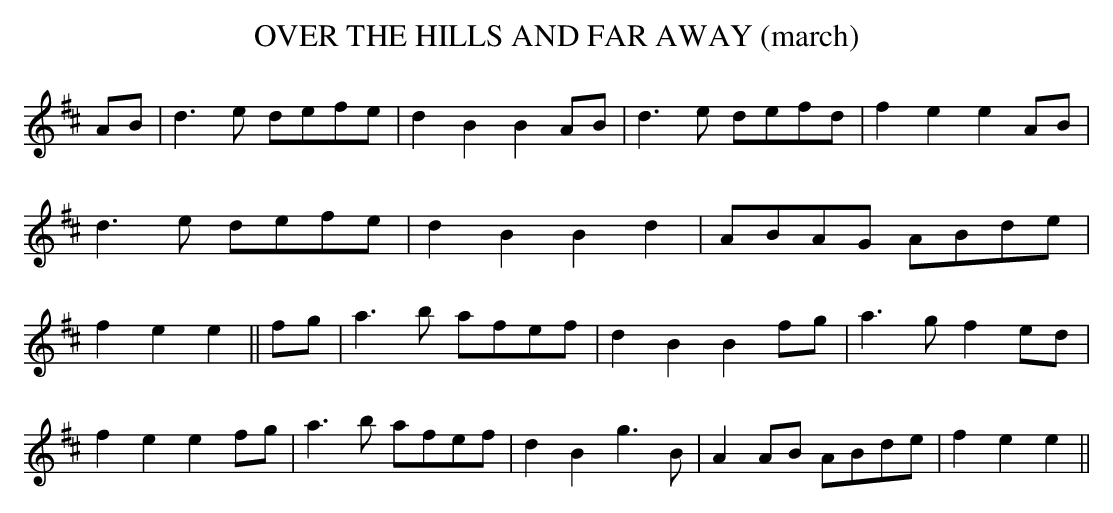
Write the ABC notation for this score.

X:1
T:OVER THE HILLS AND FAR AWAY (march)\
M:4/4\
L:1/8\
K:D\
AB|d3 e defe|d2 B2 B2 AB|d3 e defd|f2 e2 e2 AB|\
d3 e defe|d2 B2 B2 d2|ABAG ABde|f2 e2 e2||\
fg|a3 b afef|d2 B2 B2 fg|a3 g f2 ed|f2 e2 e2 fg|\
a3 b afef|d2 B2 g3 B|A2 AB ABde|f2 e2 e2||\
\
\
\
